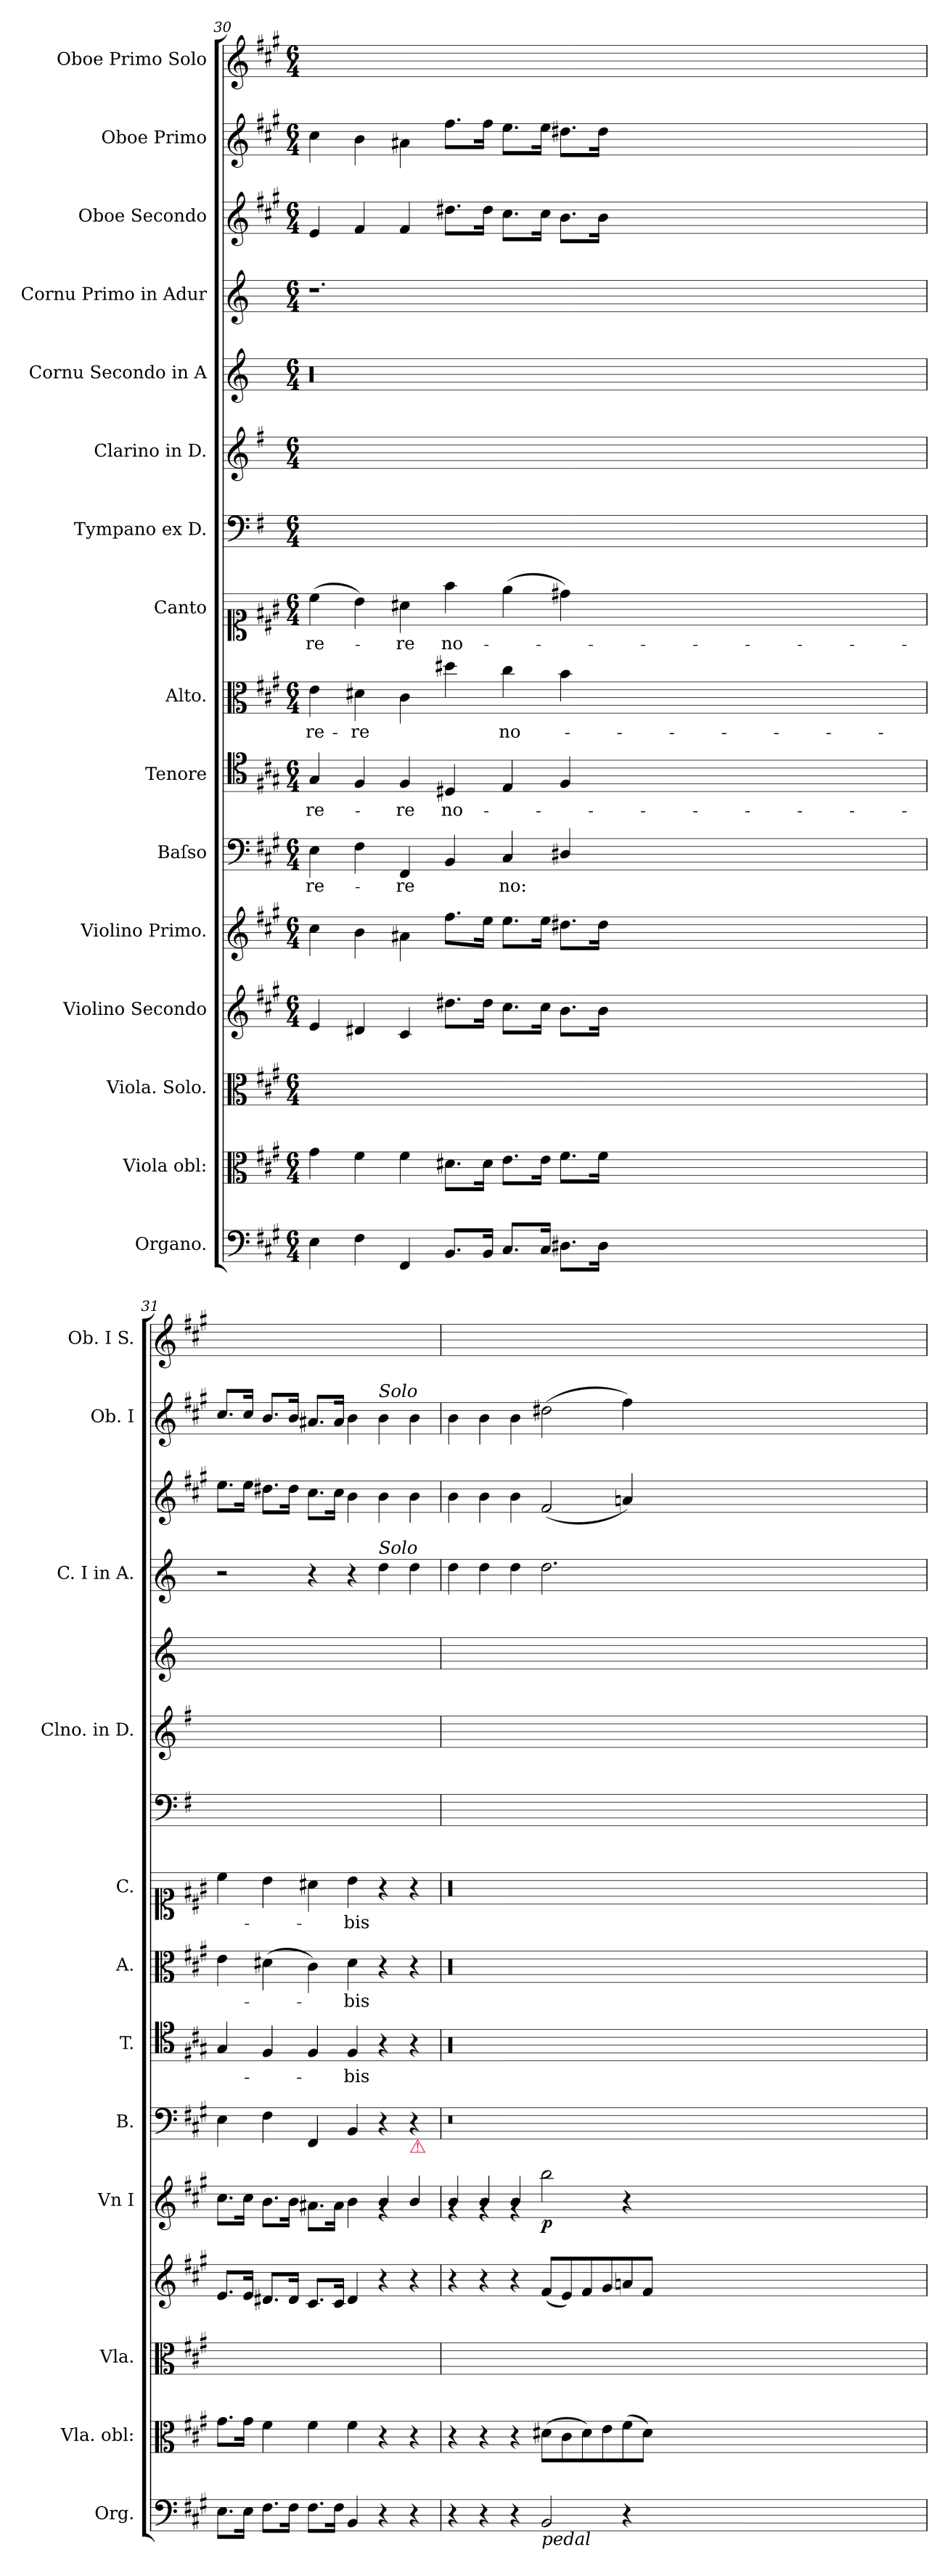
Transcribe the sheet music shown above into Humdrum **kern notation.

**kern	**kern	**kern	**kern	**kern	**dynam	**kern	**text	**kern	**text	**kern	**text	**kern	**text	**kern	**kern	**kern	**kern	**kern	**kern	**kern
*part16	*part15	*part14	*part13	*part12	*part12	*part11	*part11	*part10	*part10	*part9	*part9	*part8	*part8	*part7	*part6	*part5	*part4	*part3	*part2	*part1
*staff16	*staff15	*staff14	*staff13	*staff12	*staff12	*staff11	*staff11	*staff10	*staff10	*staff9	*staff9	*staff8	*staff8	*staff7	*staff6	*staff5	*staff4	*staff3	*staff2	*staff1
*I"Organo.	*I"Viola obl:	*I"Viola. Solo.	*I"Violino Secondo	*I"Violino Primo.	*	*I"Baſso	*	*I"Tenore	*	*I"Alto.	*	*I"Canto	*	*I"Tympano ex D.	*I"Clarino in D.	*I"Cornu Secondo in A	*I"Cornu Primo in Adur	*I"Oboe Secondo	*I"Oboe Primo	*I"Oboe Primo Solo
*I'Org.	*I'Vla. obl:	*I'Vla.	*	*I'Vn I	*	*I'B.	*	*I'T.	*	*I'A.	*	*I'C.	*	*	*I'Clno. in D.	*	*I'C. I in A.	*	*I'Ob. I	*I'Ob. I S.
*clefF4	*clefC3	*clefC3	*clefG2	*clefG2	*	*clefF4	*	*clefC4	*	*clefC3	*	*clefC1	*	*clefF4	*clefG2	*clefG2	*clefG2	*clefG2	*clefG2	*clefG2
*	*	*	*	*	*	*	*	*	*	*	*	*	*	*ITrd-1c-2	*ITrd-1c-2	*ITrd2c3	*ITrd2c3	*	*	*
*k[f#c#g#]	*k[f#c#g#]	*k[f#c#g#]	*k[f#c#g#]	*k[f#c#g#]	*	*k[f#c#g#]	*	*k[f#c#g#]	*	*k[f#c#g#]	*	*k[f#c#g#]	*	*k[f#c#g#]	*k[f#c#g#]	*k[f#c#g#]	*k[f#c#g#]	*k[f#c#g#]	*k[f#c#g#]	*k[f#c#g#]
*A:	*A:	*A:	*A:	*A:	*	*A:	*	*A:	*	*A:	*	*A:	*	*A:	*A:	*	*	*A:	*A:	*A:
*M6/4	*M6/4	*M6/4	*M6/4	*M6/4	*	*M6/4	*	*M6/4	*	*M6/4	*	*M6/4	*	*M6/4	*M6/4	*M6/4	*M6/4	*M6/4	*M6/4	*M6/4
=30	=30	=30	=30	=30	=30	=30	=30	=30	=30	=30	=30	=30	=30	=30	=30	=30	=30	=30	=30	=30
4E\	4g#\	1.ryy	4e/	4cc#\	.	4E\	-re-	4G#/	-re-	4e\	-re-	(4cc#\	-re-	1.ryy	1.ryy	00.r	1.r	4e/	4cc#\	1.ryy
4F#\	4f#\	.	4d#X/	4b\	.	4F#\	.	4F#/	.	4d#X\	-re	4b\)	.	.	.	.	.	4f#/	4b\	.
4FF#/	4f#\	.	4c#/	4a#X\	.	4FF#/	-re	4F#/	-re	4c#\	.	4a#X\	-re	.	.	.	.	4f#/	4a#X\	.
8.BB/L	8.d#X\L	.	8.dd#X\L	8.ff#\L	.	4BB/	.	4D#X/	no-	4dd#X\	.	4ff#\	no-	.	.	.	.	8.dd#X\L	8.ff#\L	.
16BB/Jk	16d#\Jk	.	16dd#\Jk	16ee\Jk	.	.	.	.	.	.	.	.	.	.	.	.	.	16dd#\Jk	16ff#\Jk	.
8.C#/L	8.e\L	.	8.cc#\L	8.ee\L	.	4C#/	no:	4E/	.	4cc#\	no-	(4ee\	.	.	.	.	.	8.cc#\L	8.ee\L	.
16C#/Jk	16e\Jk	.	16cc#\Jk	16ee\Jk	.	.	.	.	.	.	.	.	.	.	.	.	.	16cc#\Jk	16ee\Jk	.
8.D#X\L	8.f#\L	.	8.b\L	8.dd#X\L	.	4D#X/	.	4F#/	.	4b\	.	4dd#X\)	.	.	.	.	.	8.b\L	8.dd#X\L	.
16D#\Jk	16f#\Jk	.	16b\Jk	16dd#\Jk	.	.	.	.	.	.	.	.	.	.	.	.	.	16b\Jk	16dd#\Jk	.
00ryy	00ryy	00ryy	00ryy	00ryy	.	00ryy	.	00ryy	.	00ryy	.	00ryy	.	00ryy	00ryy	.	00ryy	00ryy	00ryy	00ryy
2ryy	2ryy	2ryy	2ryy	2ryy	.	2ryy	.	2ryy	.	2ryy	.	2ryy	.	2ryy	2ryy	.	2ryy	2ryy	2ryy	2ryy
=31	=31	=31	=31	=31	=31	=31	=31	=31	=31	=31	=31	=31	=31	=31	=31	=31	=31	=31	=31	=31
*	*	*	*	*^	*	*	*	*	*	*	*	*	*	*	*	*	*	*	*	*
8.E\L	8.g#\L	1.ryy	8.e/L	8.cc#\L	1ryy	.	4E\	.	4G#/	.	4e\	.	4cc#\	.	1.ryy	1.ryy	1.ryy	2r	8.ee\L	8.cc#/L	1.ryy
16E\Jk	16g#\Jk	.	16e/Jk	16cc#\Jk	.	.	.	.	.	.	.	.	.	.	.	.	.	.	16ee\Jk	16cc#/Jk	.
8.F#\L	4f#\	.	8.d#X/L	8.b\L	.	.	4F#\	.	4F#/	.	(4d#X\	.	4b\	.	.	.	.	.	8.dd#X\L	8.b/L	.
16F#\Jk	.	.	16d#/Jk	16b\Jk	.	.	.	.	.	.	.	.	.	.	.	.	.	.	16dd#\Jk	16b/Jk	.
8.F#\L	4f#\	.	8.c#/L	8.a#X\L	.	.	4FF#/	.	4F#/	.	4c#\)	.	4a#X\	.	.	.	.	4r	8.cc#\L	8.a#X/L	.
16F#\Jk	.	.	16c#/Jk	16a#\Jk	.	.	.	.	.	.	.	.	.	.	.	.	.	.	16cc#\Jk	16a#/Jk	.
4BB/	4f#\	.	4d#/	4b\	.	.	4BB/	.	4F#/	-bis	4d#\	-bis	4b\	-bis	.	.	.	4r	4b\	4b\	.
!	!	!	!	!	!	!	!	!	!	!	!	!	!	!	!	!	!	!	!	!LO:TX:a:i:t=Solo	!
!	!	!	!	!	!	!	!	!	!	!	!	!	!	!	!	!	!	!LO:TX:a:i:t=Solo	!	!	!
4r	4r	.	4r	4rg	4b!/	.	4r	.	4r	.	4r	.	4r	.	.	.	.	4b\	4b\	4b\	.
!	!	!	!	!LO:TX:a:color=crimson:t=⚠	!	!	!	!	!	!	!	!	!	!	!	!	!	!	!	!	!
4r	4r	.	4r	4eee/yy	4b!/	.	4r	.	4r	.	4r	.	4r	.	.	.	.	4b\	4b\	4b\	.
=32	=32	=32	=32	=32	=32	=32	=32	=32	=32	=32	=32	=32	=32	=32	=32	=32	=32	=32	=32	=32	=32
4r	4r	1.ryy	4r	4rg	4b!/	.	0.r	.	00.r	.	00.r	.	00.r	.	1.ryy	1.ryy	00.ryy	4b\	4b\	4b\	1.ryy
4r	4r	.	4r	4rg	4b!/	.	.	.	.	.	.	.	.	.	.	.	.	4b\	4b\	4b\	.
4r	4r	.	4r	4rg	4b!/	.	.	.	.	.	.	.	.	.	.	.	.	4b\	4b\	4b\	.
!LO:TX:b:i:t=pedal	!	!	!	!	!	!	!	!	!	!	!	!	!	!	!	!	!	!	!	!	!
!	!	!	!	!	!	!LO:DY:b	!	!	!	!	!	!	!	!	!	!	!	!	!	!	!
2BB/	(8d#X\L	.	(8f#/L	2bb\	2ryy	p	.	.	.	.	.	.	.	.	.	.	.	2.b\	(2f#/	(2dd#X\	.
.	8c#\	.	8e/)	.	.	.	.	.	.	.	.	.	.	.	.	.	.	.	.	.	.
.	8d#\)	.	8f#/	.	.	.	.	.	.	.	.	.	.	.	.	.	.	.	.	.	.
.	8e\	.	8g#/	.	.	.	.	.	.	.	.	.	.	.	.	.	.	.	.	.	.
4r	(8f#\	.	8an/	4ryy	4r	.	.	.	.	.	.	.	.	.	.	.	.	.	4an/)	4ff#\)	.
.	8d#\J)	.	8f#/J	.	.	.	.	.	.	.	.	.	.	.	.	.	.	.	.	.	.
00ryy	00ryy	00ryy	00ryy	00ryy	00ryy	.	.	.	.	.	.	.	.	.	00ryy	00ryy	.	00ryy	00ryy	00ryy	00ryy
.	.	.	.	.	.	.	0.ryy	.	.	.	.	.	.	.	.	.	.	.	.	.	.
2ryy	2ryy	2ryy	2ryy	2ryy	2ryy	.	.	.	.	.	.	.	.	.	2ryy	2ryy	.	2ryy	2ryy	2ryy	2ryy
*	*	*	*	*v	*v	*	*	*	*	*	*	*	*	*	*	*	*	*	*	*	*
=	=	=	=	=	=	=	=	=	=	=	=	=	=	=	=	=	=	=	=	=
*-	*-	*-	*-	*-	*-	*-	*-	*-	*-	*-	*-	*-	*-	*-	*-	*-	*-	*-	*-	*-
